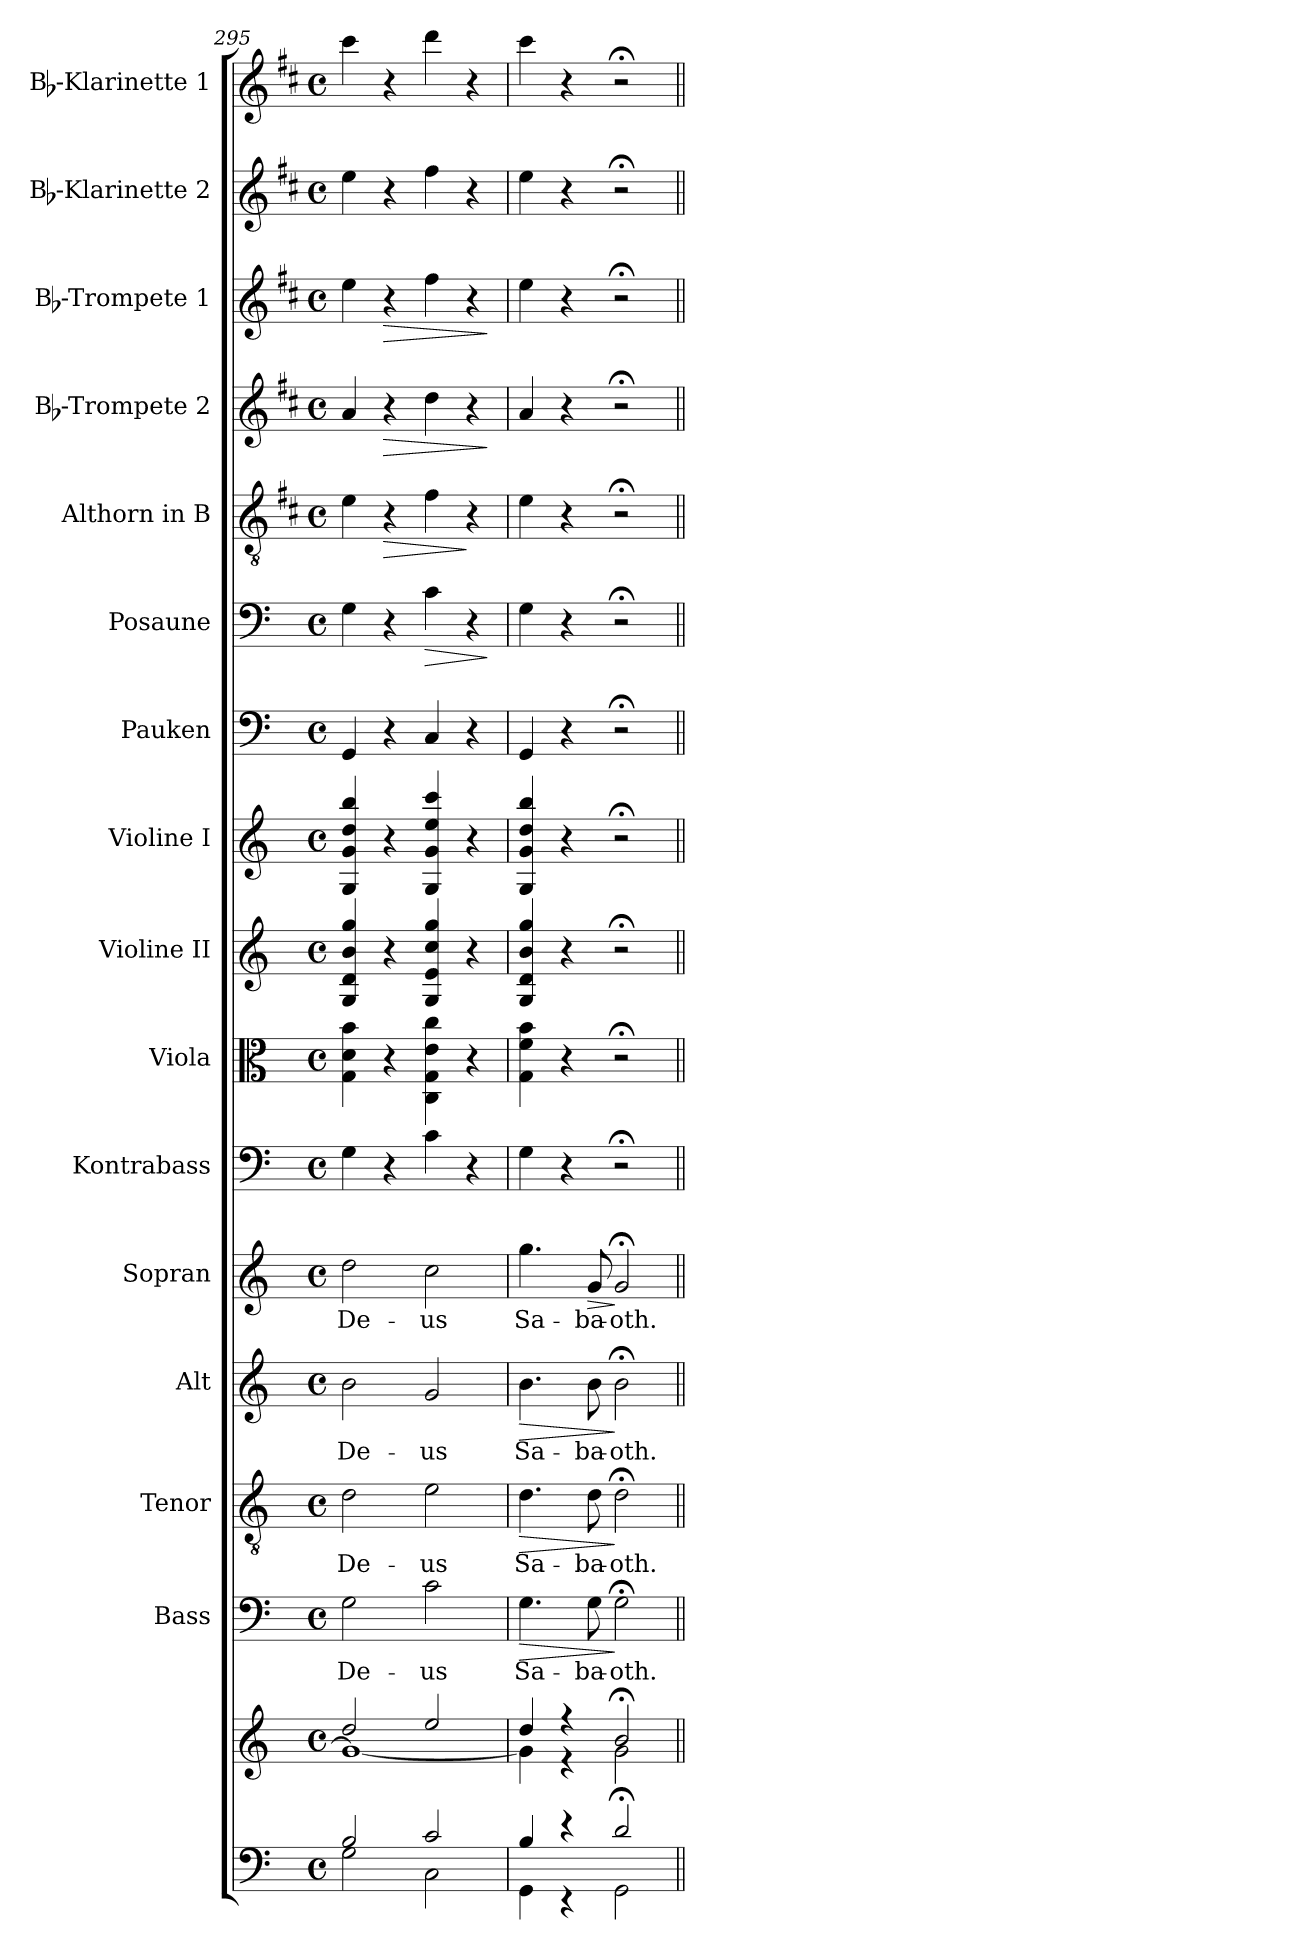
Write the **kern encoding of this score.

**kern	**kern	**kern	**text	**dynam	**kern	**text	**dynam	**kern	**text	**dynam	**kern	**text	**dynam	**kern	**kern	**kern	**kern	**kern	**kern	**dynam	**kern	**dynam	**kern	**dynam	**kern	**dynam	**kern	**kern
*part16	*part16	*part15	*part15	*part15	*part14	*part14	*part14	*part13	*part13	*part13	*part12	*part12	*part12	*part11	*part10	*part9	*part8	*part7	*part6	*part6	*part5	*part5	*part4	*part4	*part3	*part3	*part2	*part1
*staff17	*staff16	*staff15	*staff15	*staff15	*staff14	*staff14	*staff14	*staff13	*staff13	*staff13	*staff12	*staff12	*staff12	*staff11	*staff10	*staff9	*staff8	*staff7	*staff6	*staff6	*staff5	*staff5	*staff4	*staff4	*staff3	*staff3	*staff2	*staff1
*	*	*I"Bass	*	*	*I"Tenor	*	*	*I"Alt	*	*	*I"Sopran	*	*	*I"Kontrabass	*I"Viola	*I"Violine II	*I"Violine I	*I"Pauken	*I"Posaune	*	*I"Althorn in B	*	*I"Bb-Trompete 2	*	*I"Bb-Trompete 1	*	*I"Bb-Klarinette 2	*I"Bb-Klarinette 1
*	*	*I'B.	*	*	*I'T.	*	*	*I'A.	*	*	*I'S.	*	*	*I'Kb.	*I'Vla.	*I'Vl. II	*I'Vl. I	*I'Pk.	*I'Pos.	*	*	*	*I'Bb Trp. 2	*	*I'Bb Trp. 1	*	*I'Bb Kl. 2	*I'Bb Kl. 1
*clefF4	*clefG2	*clefF4	*	*	*clefGv2	*	*	*clefG2	*	*	*clefG2	*	*	*clefF4	*clefC3	*clefG2	*clefG2	*clefF4	*clefF4	*	*clefGv2	*	*clefG2	*	*clefG2	*	*clefG2	*clefG2
*	*	*	*	*	*	*	*	*	*	*	*	*	*	*ITrd7c12	*	*	*	*	*	*	*ITrd1c2	*	*ITrd1c2	*	*ITrd1c2	*	*ITrd1c2	*ITrd1c2
*k[]	*k[]	*k[]	*	*	*k[]	*	*	*k[]	*	*	*k[]	*	*	*k[]	*k[]	*k[]	*k[]	*k[]	*k[]	*	*k[]	*	*k[]	*	*k[]	*	*k[]	*k[]
*C:	*C:	*C:	*	*	*C:	*	*	*C:	*	*	*C:	*	*	*C:	*C:	*C:	*C:	*C:	*C:	*	*C:	*	*C:	*	*C:	*	*C:	*C:
*M4/4	*M4/4	*M4/4	*	*	*M4/4	*	*	*M4/4	*	*	*M4/4	*	*	*M4/4	*M4/4	*M4/4	*M4/4	*M4/4	*M4/4	*	*M4/4	*	*M4/4	*	*M4/4	*	*M4/4	*M4/4
*met(c)	*met(c)	*met(c)	*	*	*met(c)	*	*	*met(c)	*	*	*met(c)	*	*	*met(c)	*met(c)	*met(c)	*met(c)	*met(c)	*met(c)	*	*met(c)	*	*met(c)	*	*met(c)	*	*met(c)	*met(c)
=295	=295	=295	=295	=295	=295	=295	=295	=295	=295	=295	=295	=295	=295	=295	=295	=295	=295	=295	=295	=295	=295	=295	=295	=295	=295	=295	=295	=295
*^	*^	*	*	*	*	*	*	*	*	*	*	*	*	*	*	*	*	*	*	*	*	*	*	*	*	*	*	*
!	!	!	!	!	!LO:LY:b	!	!	!LO:LY:b	!	!	!LO:LY:b	!	!	!LO:LY:b	!	!	!	!	!	!	!	!	!	!	!	!	!	!	!	!
2B/	2G\	2dd/	1g_	2G\	De-	.	2d\	De-	.	2b\	De-	.	2dd\	De-	.	4GG\	4G\ 4d\ 4b\	4G/ 4d/ 4b/ 4gg/	4G/ 4g/ 4dd/ 4bb/	4GG/	4G\	.	4d\	.	4g/	.	4dd\	.	4dd\	4bb\
!	!	!	!	!	!	!	!	!	!	!	!	!	!	!	!	!	!	!	!	!	!	!	!	!LO:HP:b	!	!LO:HP:b	!	!LO:HP:b	!	!
.	.	.	.	.	.	.	.	.	.	.	.	.	.	.	.	4r	4r	4r	4r	4r	4r	.	4r	>	4r	>	4r	>	4r	4r
!	!	!	!	!	!LO:LY:b	!	!	!LO:LY:b	!	!	!LO:LY:b	!	!	!LO:LY:b	!	!	!	!	!	!	!	!LO:HP:b	!	!	!	!	!	!	!	!
2c/	2C\	2ee/	.	2c\	-us	.	2e\	-us	.	2g/	-us	.	2cc\	-us	.	4C\	4C\ 4G\ 4e\ 4cc\	4G/ 4e/ 4cc/ 4gg/	4G/ 4g/ 4ee/ 4ccc/	4C/	4c\	>	4e\	.	4cc\	.	4ee\	.	4ee\	4ccc\
.	.	.	.	.	.	.	.	.	.	.	.	.	.	.	.	4r	4r	4r	4r	4r	4r	.	4r	]	4r	.	4r	.	4r	4r
*v	*v	*	*	*	*	*	*	*	*	*	*	*	*	*	*	*	*	*	*	*	*	*	*	*	*	*	*	*	*	*
*	*v	*v	*	*	*	*	*	*	*	*	*	*	*	*	*	*	*	*	*	*	*	*	*	*	*	*	*	*	*
.	.	.	.	.	.	.	.	.	.	.	.	.	.	.	.	.	.	.	.	]	.	.	.	]	.	]	.	.
=296	=296	=296	=296	=296	=296	=296	=296	=296	=296	=296	=296	=296	=296	=296	=296	=296	=296	=296	=296	=296	=296	=296	=296	=296	=296	=296	=296	=296
*^	*^	*	*	*	*	*	*	*	*	*	*	*	*	*	*	*	*	*	*	*	*	*	*	*	*	*	*	*
!	!	!	!	!	!LO:LY:b	!LO:HP:b	!	!LO:LY:b	!LO:HP:b	!	!LO:LY:b	!LO:HP:b	!	!LO:LY:b	!	!	!	!	!	!	!	!	!	!	!	!	!	!	!	!
4B/	4GG\	4dd/	4g\]	4.G\	Sa-	>	4.d\	Sa-	>	4.b\	Sa-	>	4.gg\	Sa-	.	4GG\	4G\ 4f\ 4b\	4G/ 4d/ 4b/ 4gg/	4G/ 4g/ 4dd/ 4bb/	4GG/	4G\	.	4d\	.	4g/	.	4dd\	.	4dd\	4bb\
4r	4r	4r	4r	.	.	.	.	.	.	.	.	.	.	.	.	4r	4r	4r	4r	4r	4r	.	4r	.	4r	.	4r	.	4r	4r
!	!	!	!	!	!LO:LY:b	!	!	!LO:LY:b	!	!	!LO:LY:b	!	!	!LO:LY:b	!LO:HP:b	!	!	!	!	!	!	!	!	!	!	!	!	!	!	!
.	.	.	.	8G\	-ba-	.	8d\	-ba-	.	8b\	-ba-	.	8g/	-ba-	>	.	.	.	.	.	.	.	.	.	.	.	.	.	.	.
!	!	!	!	!	!LO:LY:b	!	!	!LO:LY:b	!	!	!LO:LY:b	!	!	!LO:LY:b	!	!	!	!	!	!	!	!	!	!	!	!	!	!	!	!
2d;</	2GG\	2b;</	2g\	2G;<\	-oth.	]	2d;<\	-oth.	]	2b;<\	-oth.	]	2g;</	-oth.	]	2r;<	2r;<	2r;<	2r;<	2r;<	2r;<	.	2r;<	.	2r;<	.	2r;<	.	2r;<	2r;<
*v	*v	*	*	*	*	*	*	*	*	*	*	*	*	*	*	*	*	*	*	*	*	*	*	*	*	*	*	*	*	*
*	*v	*v	*	*	*	*	*	*	*	*	*	*	*	*	*	*	*	*	*	*	*	*	*	*	*	*	*	*	*
=||	=||	=||	=||	=||	=||	=||	=||	=||	=||	=||	=||	=||	=||	=||	=||	=||	=||	=||	=||	=||	=||	=||	=||	=||	=||	=||	=||	=||
*-	*-	*-	*-	*-	*-	*-	*-	*-	*-	*-	*-	*-	*-	*-	*-	*-	*-	*-	*-	*-	*-	*-	*-	*-	*-	*-	*-	*-
